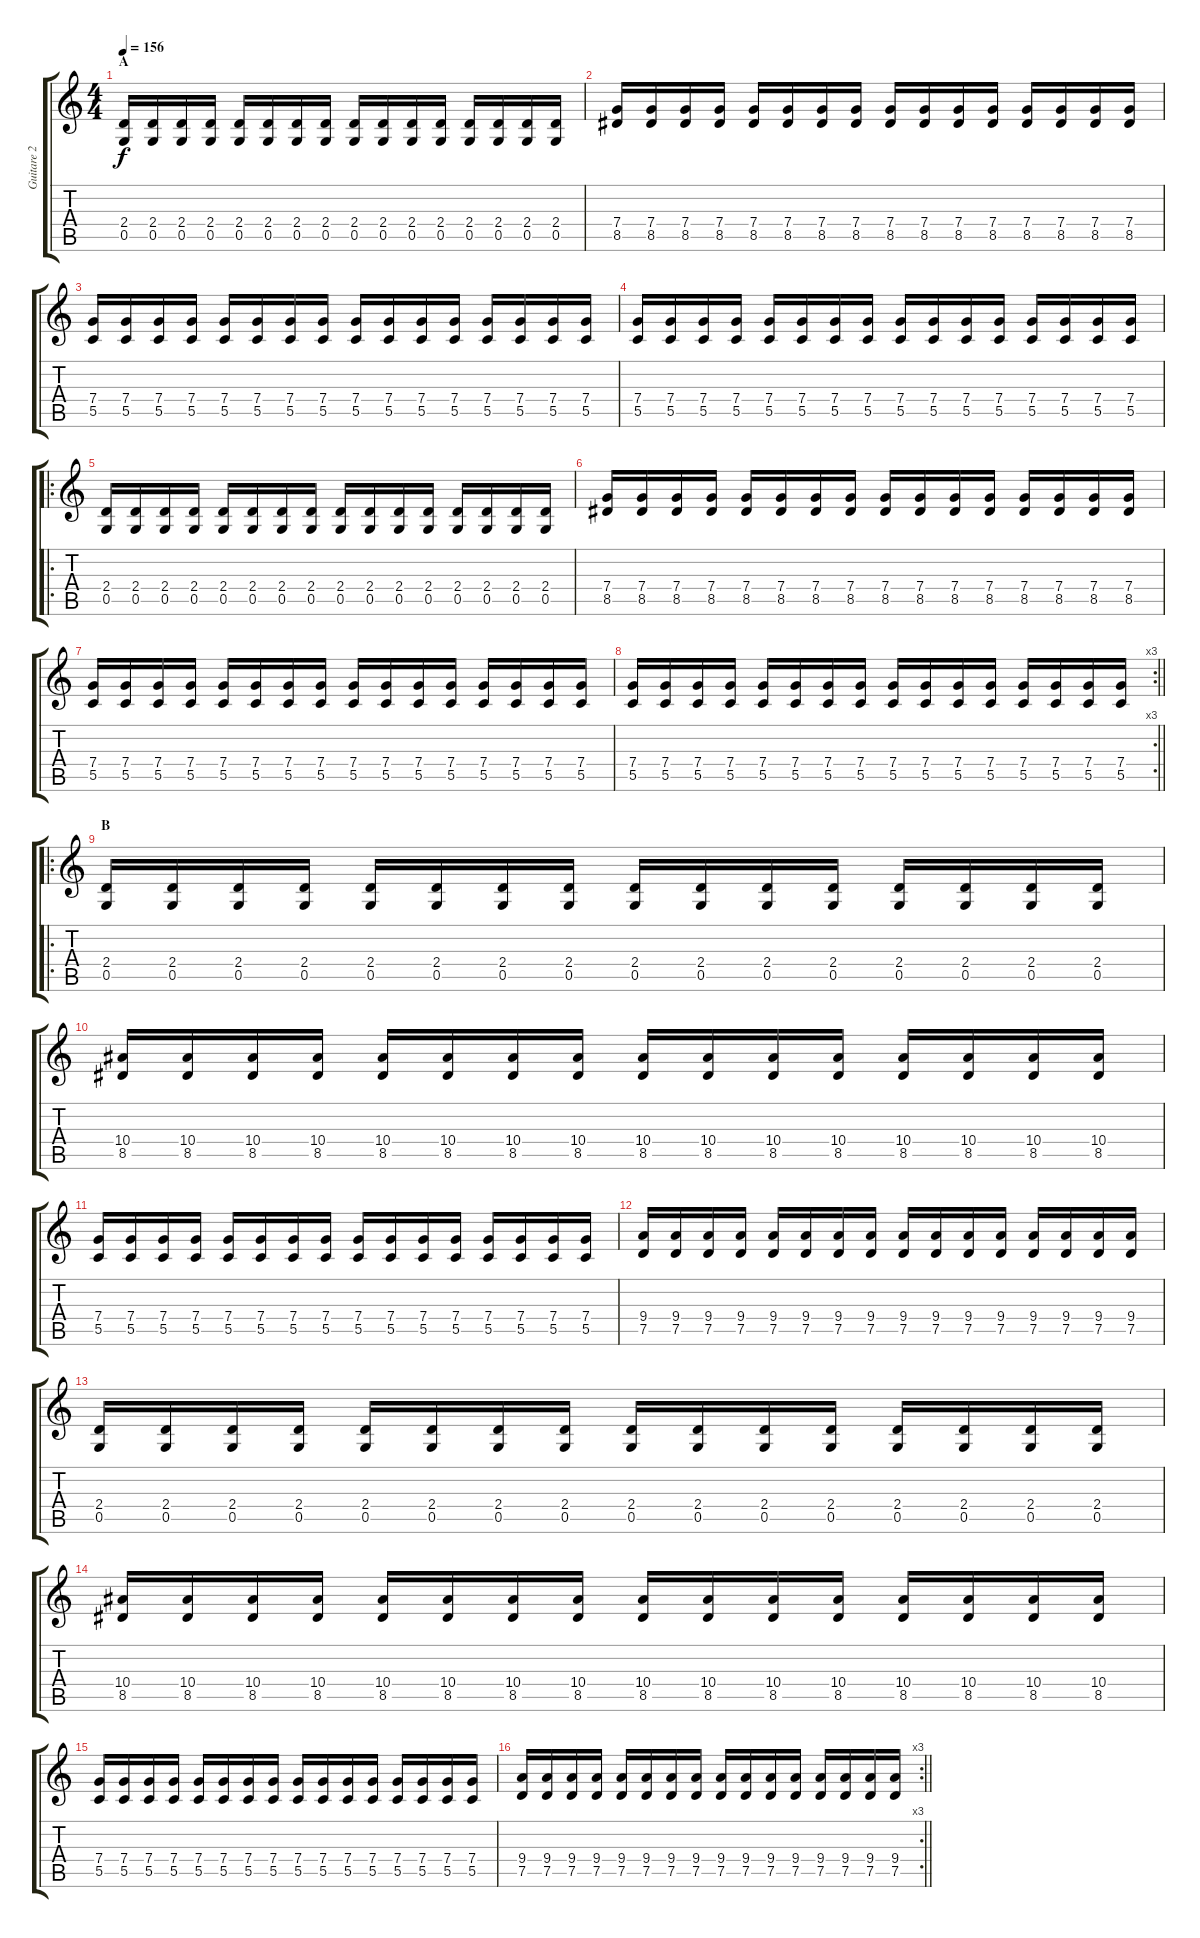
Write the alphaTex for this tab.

\track ("Guitare 2" "Guitare 2") {instrument distortionguitar}
\staff {score tabs}
\tuning (D4 A3 F3 C3 G2 D2) {hide}
\ts (4 4)
\section ("" "A")
\tempo 156
\clef g2
\ks c
(2.4 0.5).16{dy f} (2.4 0.5).16 (2.4 0.5).16 (2.4 0.5).16 (2.4 0.5).16 (2.4 0.5).16 (2.4 0.5).16 (2.4 0.5).16 (2.4 0.5).16 (2.4 0.5).16 (2.4 0.5).16 (2.4 0.5).16 (2.4 0.5).16 (2.4 0.5).16 (2.4 0.5).16 (2.4 0.5).16 |
(7.4 8.5).16 (7.4 8.5).16 (7.4 8.5).16 (7.4 8.5).16 (7.4 8.5).16 (7.4 8.5).16 (7.4 8.5).16 (7.4 8.5).16 (7.4 8.5).16 (7.4 8.5).16 (7.4 8.5).16 (7.4 8.5).16 (7.4 8.5).16 (7.4 8.5).16 (7.4 8.5).16 (7.4 8.5).16 |
(7.4 5.5).16 (7.4 5.5).16 (7.4 5.5).16 (7.4 5.5).16 (7.4 5.5).16 (7.4 5.5).16 (7.4 5.5).16 (7.4 5.5).16 (7.4 5.5).16 (7.4 5.5).16 (7.4 5.5).16 (7.4 5.5).16 (7.4 5.5).16 (7.4 5.5).16 (7.4 5.5).16 (7.4 5.5).16 |
(7.4 5.5).16 (7.4 5.5).16 (7.4 5.5).16 (7.4 5.5).16 (7.4 5.5).16 (7.4 5.5).16 (7.4 5.5).16 (7.4 5.5).16 (7.4 5.5).16 (7.4 5.5).16 (7.4 5.5).16 (7.4 5.5).16 (7.4 5.5).16 (7.4 5.5).16 (7.4 5.5).16 (7.4 5.5).16 |
\ro
(2.4 0.5).16 (2.4 0.5).16 (2.4 0.5).16 (2.4 0.5).16 (2.4 0.5).16 (2.4 0.5).16 (2.4 0.5).16 (2.4 0.5).16 (2.4 0.5).16 (2.4 0.5).16 (2.4 0.5).16 (2.4 0.5).16 (2.4 0.5).16 (2.4 0.5).16 (2.4 0.5).16 (2.4 0.5).16 |
(7.4 8.5).16 (7.4 8.5).16 (7.4 8.5).16 (7.4 8.5).16 (7.4 8.5).16 (7.4 8.5).16 (7.4 8.5).16 (7.4 8.5).16 (7.4 8.5).16 (7.4 8.5).16 (7.4 8.5).16 (7.4 8.5).16 (7.4 8.5).16 (7.4 8.5).16 (7.4 8.5).16 (7.4 8.5).16 |
(7.4 5.5).16 (7.4 5.5).16 (7.4 5.5).16 (7.4 5.5).16 (7.4 5.5).16 (7.4 5.5).16 (7.4 5.5).16 (7.4 5.5).16 (7.4 5.5).16 (7.4 5.5).16 (7.4 5.5).16 (7.4 5.5).16 (7.4 5.5).16 (7.4 5.5).16 (7.4 5.5).16 (7.4 5.5).16 |
\rc 3
\barLineRight lightlight
(7.4 5.5).16 (7.4 5.5).16 (7.4 5.5).16 (7.4 5.5).16 (7.4 5.5).16 (7.4 5.5).16 (7.4 5.5).16 (7.4 5.5).16 (7.4 5.5).16 (7.4 5.5).16 (7.4 5.5).16 (7.4 5.5).16 (7.4 5.5).16 (7.4 5.5).16 (7.4 5.5).16 (7.4 5.5).16 |
\ro
\section ("" "B")
(2.4 0.5).16 (2.4 0.5).16 (2.4 0.5).16 (2.4 0.5).16 (2.4 0.5).16 (2.4 0.5).16 (2.4 0.5).16 (2.4 0.5).16 (2.4 0.5).16 (2.4 0.5).16 (2.4 0.5).16 (2.4 0.5).16 (2.4 0.5).16 (2.4 0.5).16 (2.4 0.5).16 (2.4 0.5).16 |
(10.4 8.5).16 (10.4 8.5).16 (10.4 8.5).16 (10.4 8.5).16 (10.4 8.5).16 (10.4 8.5).16 (10.4 8.5).16 (10.4 8.5).16 (10.4 8.5).16 (10.4 8.5).16 (10.4 8.5).16 (10.4 8.5).16 (10.4 8.5).16 (10.4 8.5).16 (10.4 8.5).16 (10.4 8.5).16 |
(7.4 5.5).16 (7.4 5.5).16 (7.4 5.5).16 (7.4 5.5).16 (7.4 5.5).16 (7.4 5.5).16 (7.4 5.5).16 (7.4 5.5).16 (7.4 5.5).16 (7.4 5.5).16 (7.4 5.5).16 (7.4 5.5).16 (7.4 5.5).16 (7.4 5.5).16 (7.4 5.5).16 (7.4 5.5).16 |
(9.4 7.5).16 (9.4 7.5).16 (9.4 7.5).16 (9.4 7.5).16 (9.4 7.5).16 (9.4 7.5).16 (9.4 7.5).16 (9.4 7.5).16 (9.4 7.5).16 (9.4 7.5).16 (9.4 7.5).16 (9.4 7.5).16 (9.4 7.5).16 (9.4 7.5).16 (9.4 7.5).16 (9.4 7.5).16 |
(2.4 0.5).16 (2.4 0.5).16 (2.4 0.5).16 (2.4 0.5).16 (2.4 0.5).16 (2.4 0.5).16 (2.4 0.5).16 (2.4 0.5).16 (2.4 0.5).16 (2.4 0.5).16 (2.4 0.5).16 (2.4 0.5).16 (2.4 0.5).16 (2.4 0.5).16 (2.4 0.5).16 (2.4 0.5).16 |
(10.4 8.5).16 (10.4 8.5).16 (10.4 8.5).16 (10.4 8.5).16 (10.4 8.5).16 (10.4 8.5).16 (10.4 8.5).16 (10.4 8.5).16 (10.4 8.5).16 (10.4 8.5).16 (10.4 8.5).16 (10.4 8.5).16 (10.4 8.5).16 (10.4 8.5).16 (10.4 8.5).16 (10.4 8.5).16 |
(7.4 5.5).16 (7.4 5.5).16 (7.4 5.5).16 (7.4 5.5).16 (7.4 5.5).16 (7.4 5.5).16 (7.4 5.5).16 (7.4 5.5).16 (7.4 5.5).16 (7.4 5.5).16 (7.4 5.5).16 (7.4 5.5).16 (7.4 5.5).16 (7.4 5.5).16 (7.4 5.5).16 (7.4 5.5).16 |
\rc 3
\barLineRight lightlight
(9.4 7.5).16 (9.4 7.5).16 (9.4 7.5).16 (9.4 7.5).16 (9.4 7.5).16 (9.4 7.5).16 (9.4 7.5).16 (9.4 7.5).16 (9.4 7.5).16 (9.4 7.5).16 (9.4 7.5).16 (9.4 7.5).16 (9.4 7.5).16 (9.4 7.5).16 (9.4 7.5).16 (9.4 7.5).16
